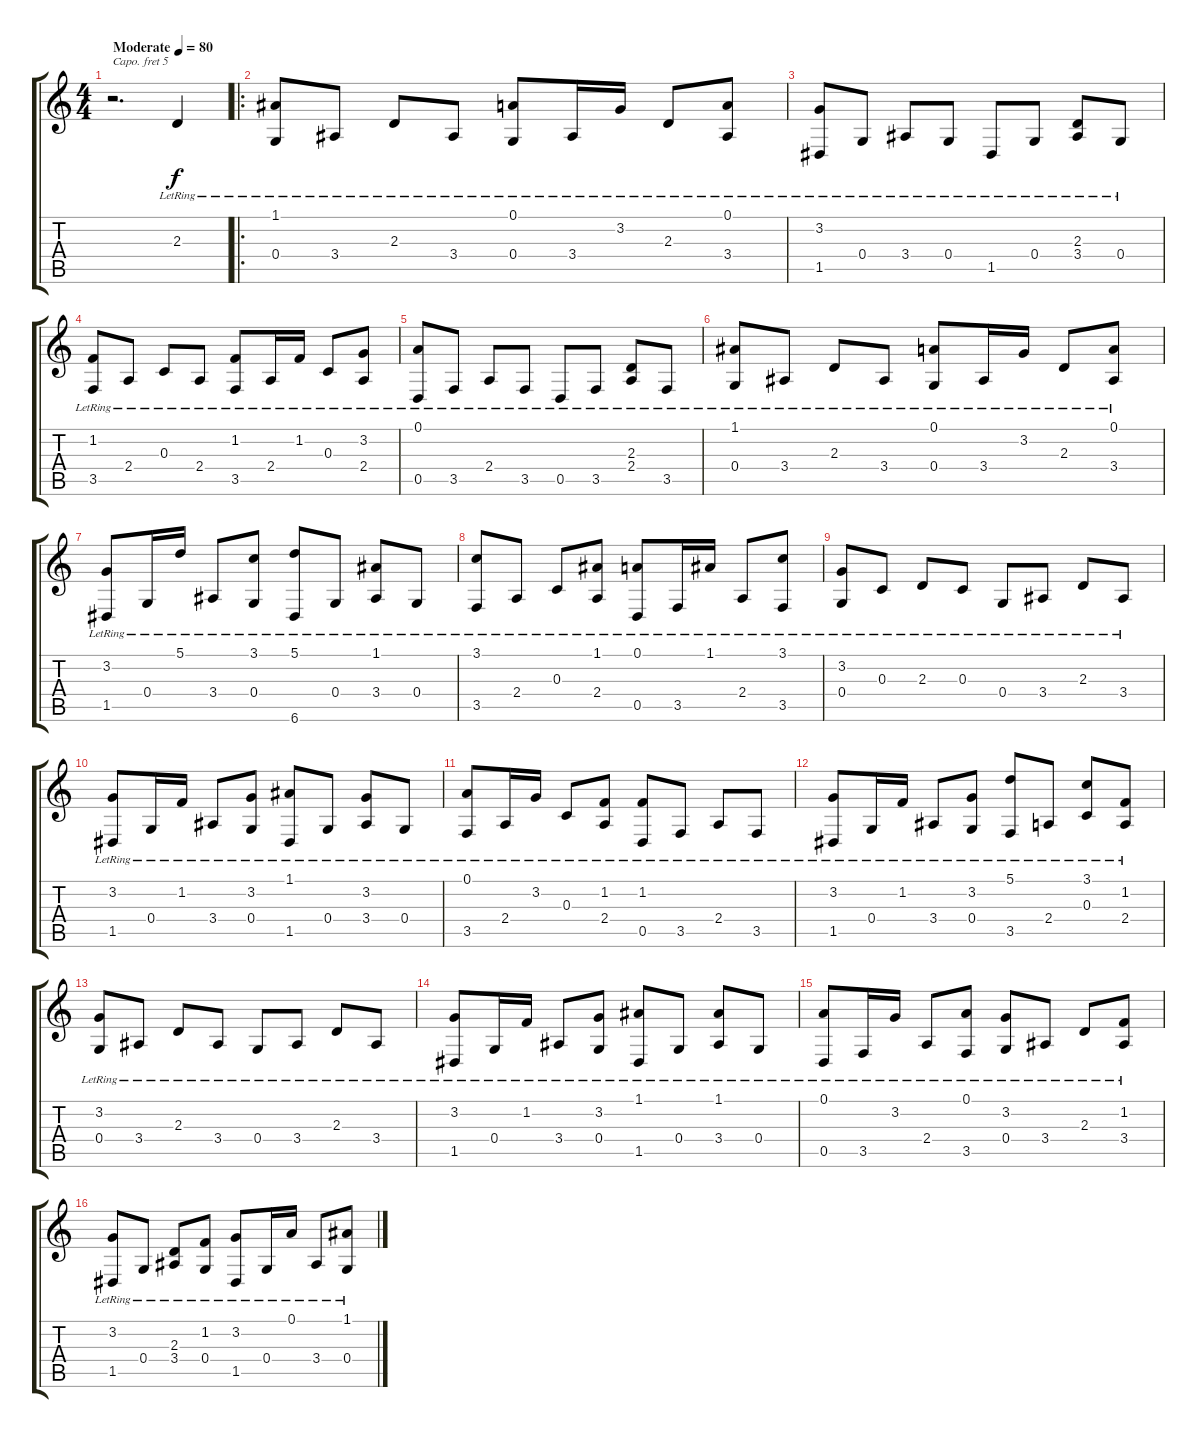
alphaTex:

\track "" {instrument acousticgrandpiano}
\staff {score tabs}
\capo 5
\tuning (E4 B3 G3 D3 A2 E2) {hide}
\ts (4 4)
\tempo (80 "Moderate")
\clef g2
\ks c
r.2{d dy f instrument acousticgrandpiano} 2.3{lr}.4 |
\ro
(1.1{lr} 0.4{lr}).8 3.4{lr}.8 2.3{lr}.8 3.4{lr}.8 (0.1{lr} 0.4{lr}).8 3.4{lr}.16 3.2{lr}.16 2.3{lr}.8 (0.1{lr} 3.4{lr}).8 |
(3.2{lr} 1.5{lr}).8 0.4{lr}.8 3.4{lr}.8 0.4{lr}.8 1.5{lr}.8 0.4{lr}.8 (2.3{lr} 3.4{lr}).8 0.4{lr}.8 |
(1.2{lr} 3.5{lr}).8 2.4{lr}.8 0.3{lr}.8 2.4{lr}.8 (1.2{lr} 3.5{lr}).8 2.4{lr}.16 1.2{lr}.16 0.3{lr}.8 (3.2{lr} 2.4{lr}).8 |
(0.1{lr} 0.5{lr}).8 3.5{lr}.8 2.4{lr}.8 3.5{lr}.8 0.5{lr}.8 3.5{lr}.8 (2.3{lr} 2.4{lr}).8 3.5{lr}.8 |
(1.1{lr} 0.4{lr}).8 3.4{lr}.8 2.3{lr}.8 3.4{lr}.8 (0.1{lr} 0.4{lr}).8 3.4{lr}.16 3.2{lr}.16 2.3{lr}.8 (0.1{lr} 3.4{lr}).8 |
(3.2{lr} 1.5{lr}).8 0.4{lr}.16 5.1{lr}.16 3.4{lr}.8 (3.1{lr} 0.4{lr}).8 (5.1{lr} 6.6{lr}).8 0.4{lr}.8 (1.1{lr} 3.4{lr}).8 0.4{lr}.8 |
(3.1{lr} 3.5{lr}).8 2.4{lr}.8 0.3{lr}.8 (1.1{lr} 2.4{lr}).8 (0.1{lr} 0.5{lr}).8 3.5{lr}.16 1.1{lr}.16 2.4{lr}.8 (3.1{lr} 3.5{lr}).8 |
(3.2{lr} 0.4{lr}).8 0.3{lr}.8 2.3{lr}.8 0.3{lr}.8 0.4{lr}.8 3.4{lr}.8 2.3{lr}.8 3.4{lr}.8 |
(3.2{lr} 1.5{lr}).8 0.4{lr}.16 1.2{lr}.16 3.4{lr}.8 (3.2{lr} 0.4{lr}).8 (1.1{lr} 1.5{lr}).8 0.4{lr}.8 (3.2{lr} 3.4{lr}).8 0.4{lr}.8 |
(0.1{lr} 3.5{lr}).8 2.4{lr}.16 3.2{lr}.16 0.3{lr}.8 (1.2{lr} 2.4{lr}).8 (1.2{lr} 0.5{lr}).8 3.5{lr}.8 2.4{lr}.8 3.5{lr}.8 |
(3.2{lr} 1.5{lr}).8 0.4{lr}.16 1.2{lr}.16 3.4{lr}.8 (3.2{lr} 0.4{lr}).8 (5.1{lr} 3.5{lr}).8 2.4{lr}.8 (3.1 0.3{lr}).8 (1.2{lr} 2.4{lr}).8 |
(3.2{lr} 0.4{lr}).8 3.4{lr}.8 2.3{lr}.8 3.4{lr}.8 0.4{lr}.8 3.4{lr}.8 2.3{lr}.8 3.4{lr}.8 |
(3.2{lr} 1.5{lr}).8 0.4{lr}.16 1.2{lr}.16 3.4{lr}.8 (3.2{lr} 0.4{lr}).8 (1.1{lr} 1.5{lr}).8 0.4{lr}.8 (1.1{lr} 3.4{lr}).8 0.4{lr}.8 |
(0.1{lr} 0.5{lr}).8 3.5{lr}.16 3.2{lr}.16 2.4{lr}.8 (0.1{lr} 3.5{lr}).8 (3.2{lr} 0.4{lr}).8 3.4{lr}.8 2.3{lr}.8 (1.2{lr} 3.4{lr}).8 |
(3.2{lr} 1.5{lr}).8 0.4{lr}.8 (2.3{lr} 3.4{lr}).8 (1.2{lr} 0.4{lr}).8 (3.2{lr} 1.5{lr}).8 0.4{lr}.16 0.1{lr}.16 3.4{lr}.8 (1.1{lr} 0.4{lr}).8
